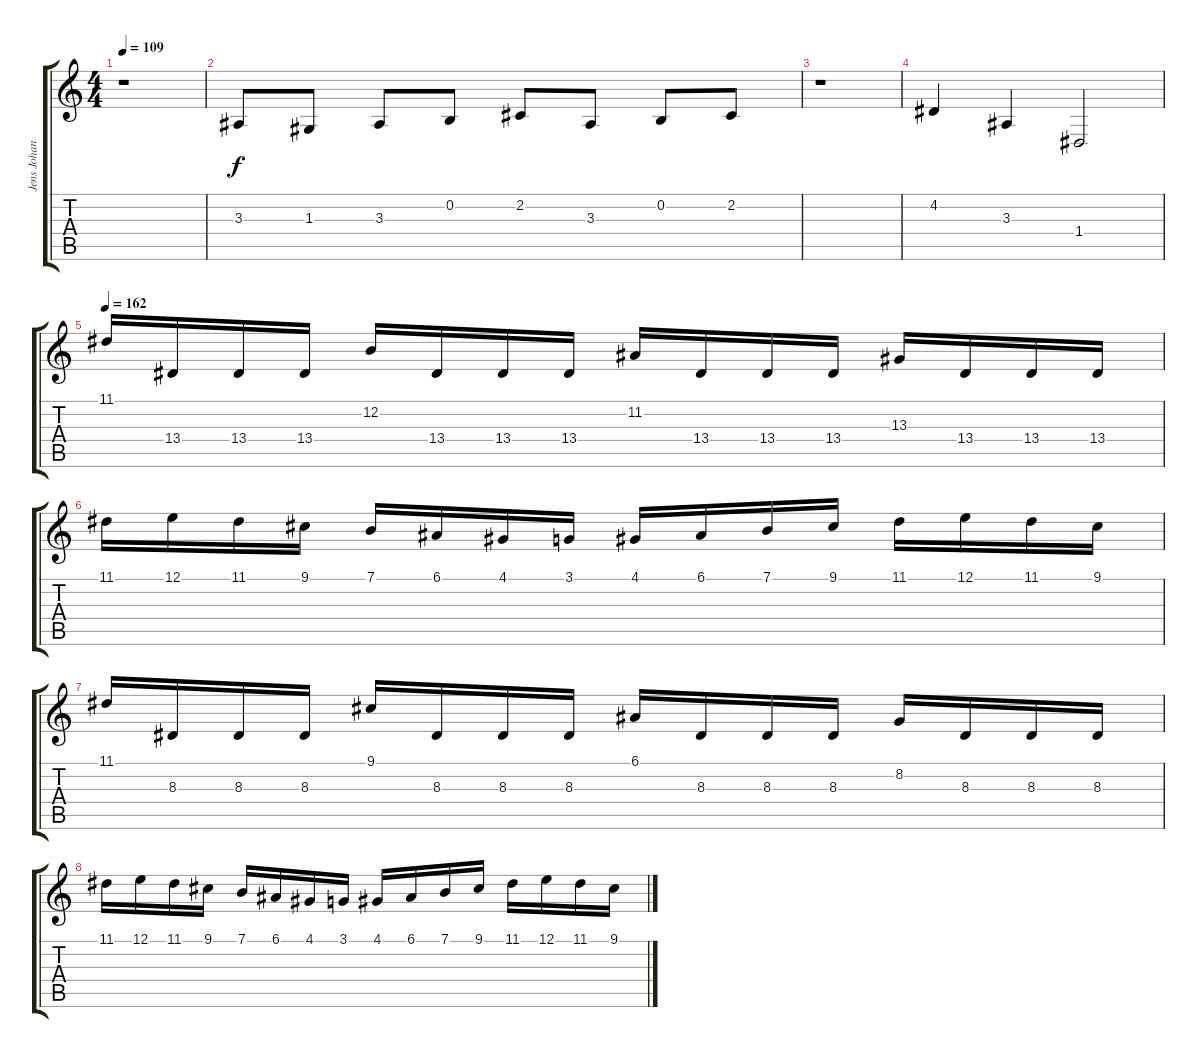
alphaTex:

\track ("Jens Johansson" "Jens Johan") {instrument harpsichord}
\staff {score tabs}
\tuning (E4 B3 G3 D3 A2 E2) {hide}
\ts (4 4)
\tempo 109
\clef g2
\ks c
r.1{dy f} |
3.3.8 1.3.8 3.3.8 0.2.8 2.2.8 3.3.8 0.2.8 2.2.8 |
r.1 |
4.2.4 3.3.4 1.4.2 |
\tempo 162
11.1.16 13.4.16 13.4.16 13.4.16 12.2.16 13.4.16 13.4.16 13.4.16 11.2.16 13.4.16 13.4.16 13.4.16 13.3.16 13.4.16 13.4.16 13.4.16 |
11.1.16 12.1.16 11.1.16 9.1.16 7.1.16 6.1.16 4.1.16 3.1.16 4.1.16 6.1.16 7.1.16 9.1.16 11.1.16 12.1.16 11.1.16 9.1.16 |
11.1.16 8.3.16 8.3.16 8.3.16 9.1.16 8.3.16 8.3.16 8.3.16 6.1.16 8.3.16 8.3.16 8.3.16 8.2.16 8.3.16 8.3.16 8.3.16 |
11.1.16 12.1.16 11.1.16 9.1.16 7.1.16 6.1.16 4.1.16 3.1.16 4.1.16 6.1.16 7.1.16 9.1.16 11.1.16 12.1.16 11.1.16 9.1.16
